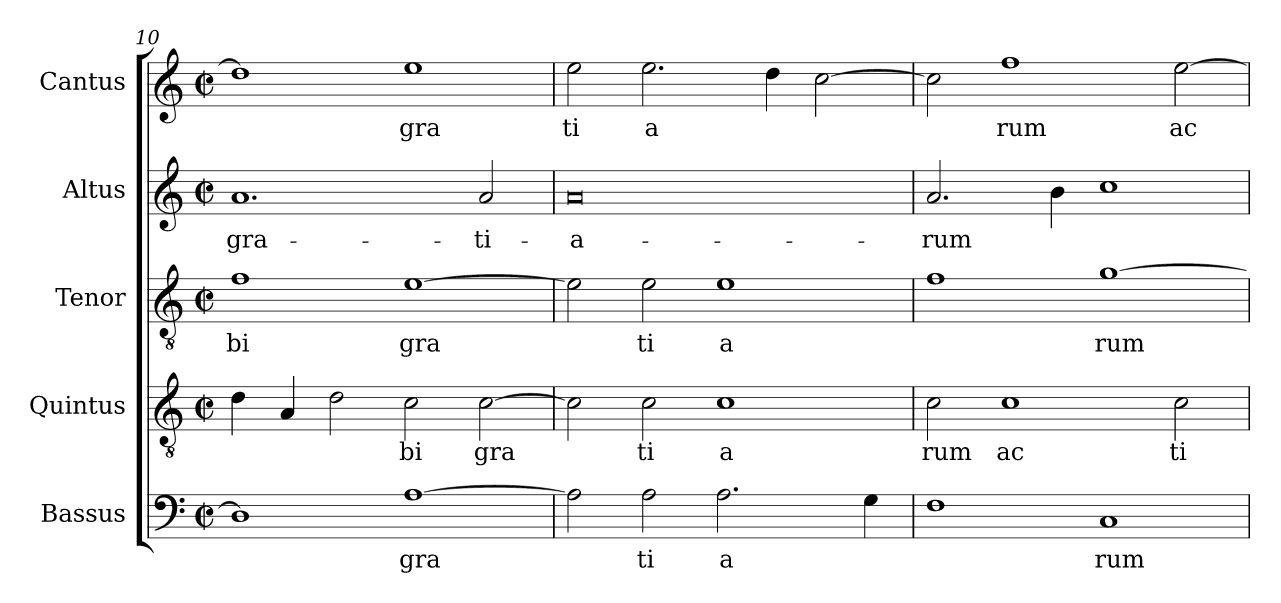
**kern	**text	**kern	**text	**kern	**text	**kern	**text	**kern	**text
*part5	*part5	*part4	*part4	*part3	*part3	*part2	*part2	*part1	*part1
*staff5	*staff5	*staff4	*staff4	*staff3	*staff3	*staff2	*staff2	*staff1	*staff1
*I"Bassus	*	*I"Quintus	*	*I"Tenor	*	*I"Altus	*	*I"Cantus	*
*clefF4	*	*clefGv2	*	*clefGv2	*	*clefG2	*	*clefG2	*
*M2/2	*	*M2/2	*	*M2/2	*	*M2/2	*	*M2/2	*
*met(c|)	*	*met(c|)	*	*met(c|)	*	*met(c|)	*	*met(c|)	*
=10	=10	=10	=10	=10	=10	=10	=10	=10	=10
!	!	!	!	!	!LO:LY:b:cj	!	!LO:LY:b:cj	!	!
1D]	.	4d\	.	1f	bi	1.a	gra-	1dd]	.
.	.	4A/	.	.	.	.	.	.	.
.	.	2d\	.	.	.	.	.	.	.
!	!LO:LY:b:cj	!	!LO:LY:b:cj	!	!LO:LY:b:cj	!	!	!	!LO:LY:b:cj
[>1A	gra	2c\	bi	[>1e	gra	.	.	1ee	gra
!	!	!	!LO:LY:b	!	!	!	!LO:LY:b:cj	!	!
.	.	[>2c\	gra	.	.	2a/	-ti-	.	.
=11	=11	=11	=11	=11	=11	=11	=11	=11	=11
!	!	!	!	!	!	!	!LO:LY:b:cj	!	!LO:LY:b:cj
2A\]	.	2c\]	.	2e\]	.	0a	-a-	2ee\	ti
!	!LO:LY:b:cj	!	!LO:LY:b:cj	!	!LO:LY:b:cj	!	!	!	!LO:LY:b:cj
2A\	ti	2c\	ti	2e\	ti	.	.	2.ee\	a
!	!LO:LY:b:cj	!	!LO:LY:b:cj	!	!LO:LY:b:rj	!	!	!	!
2.A\	a	1c	a	1e	a	.	.	.	.
.	.	.	.	.	.	.	.	4dd\	.
.	.	.	.	.	.	.	.	[>2cc\	.
4G\	.	.	.	.	.	.	.	.	.
=12	=12	=12	=12	=12	=12	=12	=12	=12	=12
!	!	!	!LO:LY:b:cj	!	!	!	!LO:LY:b	!	!
1F	.	2c\	rum	1f	.	2.a/	-rum	2cc\]	.
!	!	!	!LO:LY:b:cj	!	!	!	!	!	!LO:LY:b:cj
.	.	1c	ac	.	.	.	.	1ff	rum
.	.	.	.	.	.	4b\	.	.	.
!	!LO:LY:b:cj	!	!	!	!LO:LY:b	!	!	!	!
1C	rum	.	.	[>1g	rum	1cc	.	.	.
!	!	!	!LO:LY:b:cj	!	!	!	!	!	!LO:LY:b:cj
.	.	2c\	ti	.	.	.	.	[>2ee\	ac
=	=	=	=	=	=	=	=	=	=
*-	*-	*-	*-	*-	*-	*-	*-	*-	*-
